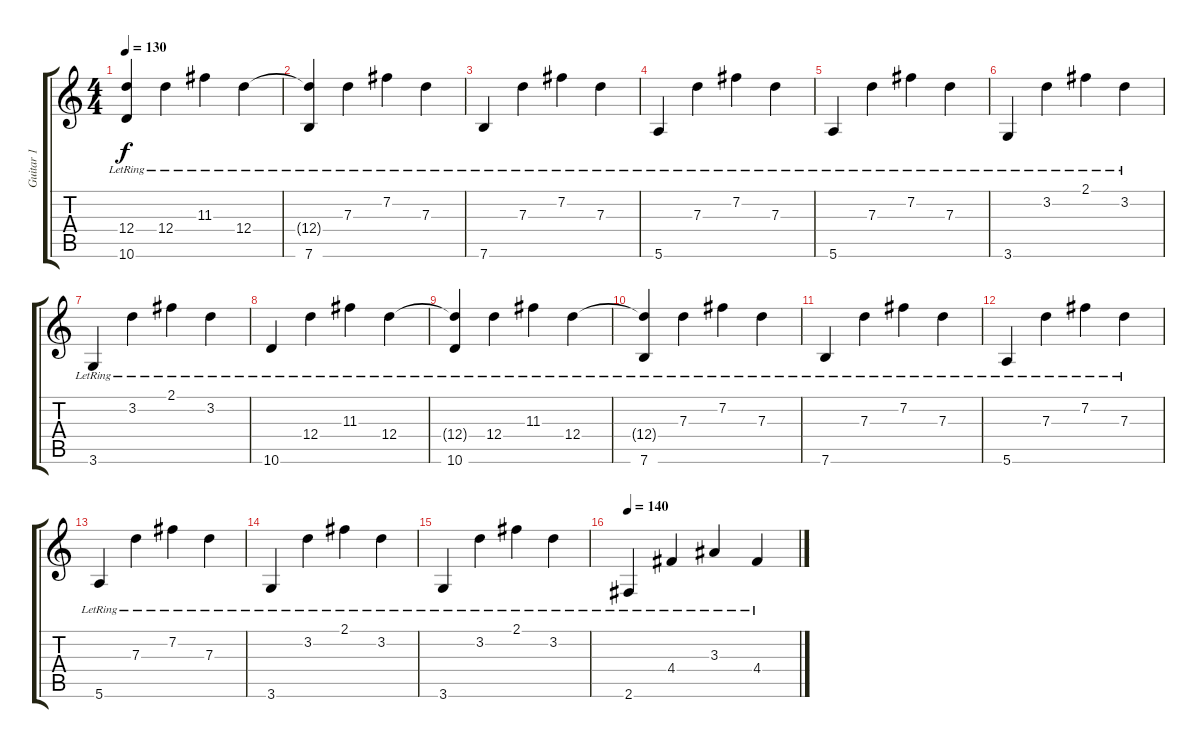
\track ("Guitar 1" "Guitar 1") {instrument overdrivenguitar}
\staff {score tabs}
\tuning (E4 B3 G3 D3 A2 E2) {hide}
\ts (4 4)
\tempo 130
\clef g2
\ks c
(12.4{t} 10.6{lr}).4{dy f} 12.4{lr}.4 11.3{lr}.4 12.4{lr}.4 |
(12.4{t} 7.6{lr}).4 7.3{lr}.4 7.2{lr}.4 7.3{lr}.4 |
7.6{lr}.4 7.3{lr}.4 7.2{lr}.4 7.3{lr}.4 |
5.6{lr}.4 7.3{lr}.4 7.2{lr}.4 7.3{lr}.4 |
5.6{lr}.4 7.3{lr}.4 7.2{lr}.4 7.3{lr}.4 |
3.6{lr}.4 3.2{lr}.4 2.1{lr}.4 3.2{lr}.4 |
3.6{lr}.4 3.2{lr}.4 2.1{lr}.4 3.2{lr}.4 |
10.6{lr}.4 12.4{lr}.4 11.3{lr}.4 12.4{lr}.4 |
(12.4{t} 10.6{lr}).4 12.4{lr}.4 11.3{lr}.4 12.4{lr}.4 |
(12.4{t} 7.6{lr}).4 7.3{lr}.4 7.2{lr}.4 7.3{lr}.4 |
7.6{lr}.4 7.3{lr}.4 7.2{lr}.4 7.3{lr}.4 |
5.6{lr}.4 7.3{lr}.4 7.2{lr}.4 7.3{lr}.4 |
5.6{lr}.4 7.3{lr}.4 7.2{lr}.4 7.3{lr}.4 |
3.6{lr}.4 3.2{lr}.4 2.1{lr}.4 3.2{lr}.4 |
3.6{lr}.4 3.2{lr}.4 2.1{lr}.4 3.2{lr}.4 |
\tempo 140
2.6{lr}.4{instrument electricguitarclean} 4.4{lr}.4 3.3{lr}.4 4.4{lr}.4
